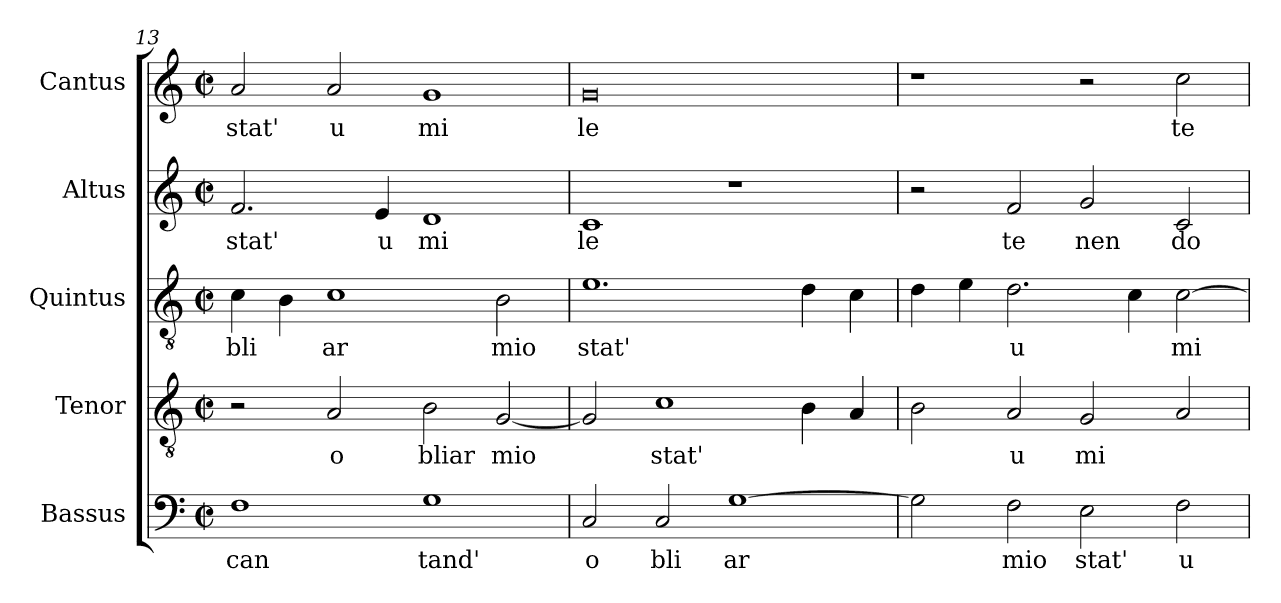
**kern	**text	**kern	**text	**kern	**text	**kern	**text	**kern	**text
*part5	*part5	*part4	*part4	*part3	*part3	*part2	*part2	*part1	*part1
*staff5	*staff5	*staff4	*staff4	*staff3	*staff3	*staff2	*staff2	*staff1	*staff1
*I"Bassus	*	*I"Tenor	*	*I"Quintus	*	*I"Altus	*	*I"Cantus	*
*clefF4	*	*clefGv2	*	*clefGv2	*	*clefG2	*	*clefG2	*
*k[]	*	*k[]	*	*k[]	*	*k[]	*	*k[]	*
*C:	*	*C:	*	*C:	*	*C:	*	*C:	*
*M2/2	*	*M2/2	*	*M2/2	*	*M2/2	*	*M2/2	*
*met(c|)	*	*met(c|)	*	*met(c|)	*	*met(c|)	*	*met(c|)	*
=13	=13	=13	=13	=13	=13	=13	=13	=13	=13
!	!LO:LY:b:cj	!	!	!	!LO:LY:b:cj	!	!LO:LY:b:cj	!	!LO:LY:b:cj
1F	can	2r	.	4c\	bli	2.f/	stat'	2a/	stat'
!	!	!	!	!	!LO:LY:b:cj	!	!	!	!
.	.	.	.	4B\	.	.	.	.	.
!	!	!	!LO:LY:b:cj	!	!LO:LY:b:cj	!	!	!	!LO:LY:b:cj
.	.	2A/	o	1c	ar	.	.	2a/	u
!	!	!	!	!	!	!	!LO:LY:b:cj	!	!
.	.	.	.	.	.	4e/	u	.	.
!	!LO:LY:b:cj	!	!LO:LY:b:cj	!	!	!	!LO:LY:b:cj	!	!LO:LY:b:cj
1G	tand'	2B\	bliar	.	.	1d	mi	1g	mi
!	!	!	!LO:LY:b:cj	!	!LO:LY:b:cj	!	!	!	!
.	.	[<2G/	mio	2B\	mio	.	.	.	.
=14	=14	=14	=14	=14	=14	=14	=14	=14	=14
!	!LO:LY:b:cj	!	!LO:LY:b:cj	!	!LO:LY:b:cj	!	!LO:LY:b:cj	!	!LO:LY:b:cj
2C/	o	2G/]	.	1.e	stat'	1c	le	0g	le
!	!LO:LY:b:cj	!	!LO:LY:b:cj	!	!	!	!	!	!
2C/	bli	1c	stat'	.	.	.	.	.	.
!	!LO:LY:b:cj	!	!	!	!	!	!	!	!
[>1G	ar	.	.	.	.	1r	.	.	.
!	!	!	!LO:LY:b:cj	!	!LO:LY:b:cj	!	!	!	!
.	.	4B\	.	4d\	.	.	.	.	.
!	!	!	!LO:LY:b:cj	!	!LO:LY:b:cj	!	!	!	!
.	.	4A/	.	4c\	.	.	.	.	.
=15	=15	=15	=15	=15	=15	=15	=15	=15	=15
!	!LO:LY:b:cj	!	!LO:LY:b:cj	!	!LO:LY:b:cj	!	!	!	!
2G\]	.	2B\	.	4d\	.	2r	.	1r	.
!	!	!	!	!	!LO:LY:b:cj	!	!	!	!
.	.	.	.	4e\	.	.	.	.	.
!	!LO:LY:b:cj	!	!LO:LY:b:cj	!	!LO:LY:b:cj	!	!LO:LY:b:cj	!	!
2F\	mio	2A/	u	2.d\	u	2f/	te	.	.
!	!LO:LY:b:cj	!	!LO:LY:b:cj	!	!	!	!LO:LY:b:cj	!	!
2E\	stat'	2G/	mi	.	.	2g/	nen	2r	.
!	!	!	!	!	!LO:LY:b:cj	!	!	!	!
.	.	.	.	4c\	.	.	.	.	.
!	!LO:LY:b:cj	!	!LO:LY:b:cj	!	!LO:LY:b:cj	!	!LO:LY:b:cj	!	!LO:LY:b:cj
2F\	u	2A/	.	[>2c\	mi	2c/	do	2cc\	te
=	=	=	=	=	=	=	=	=	=
*-	*-	*-	*-	*-	*-	*-	*-	*-	*-
